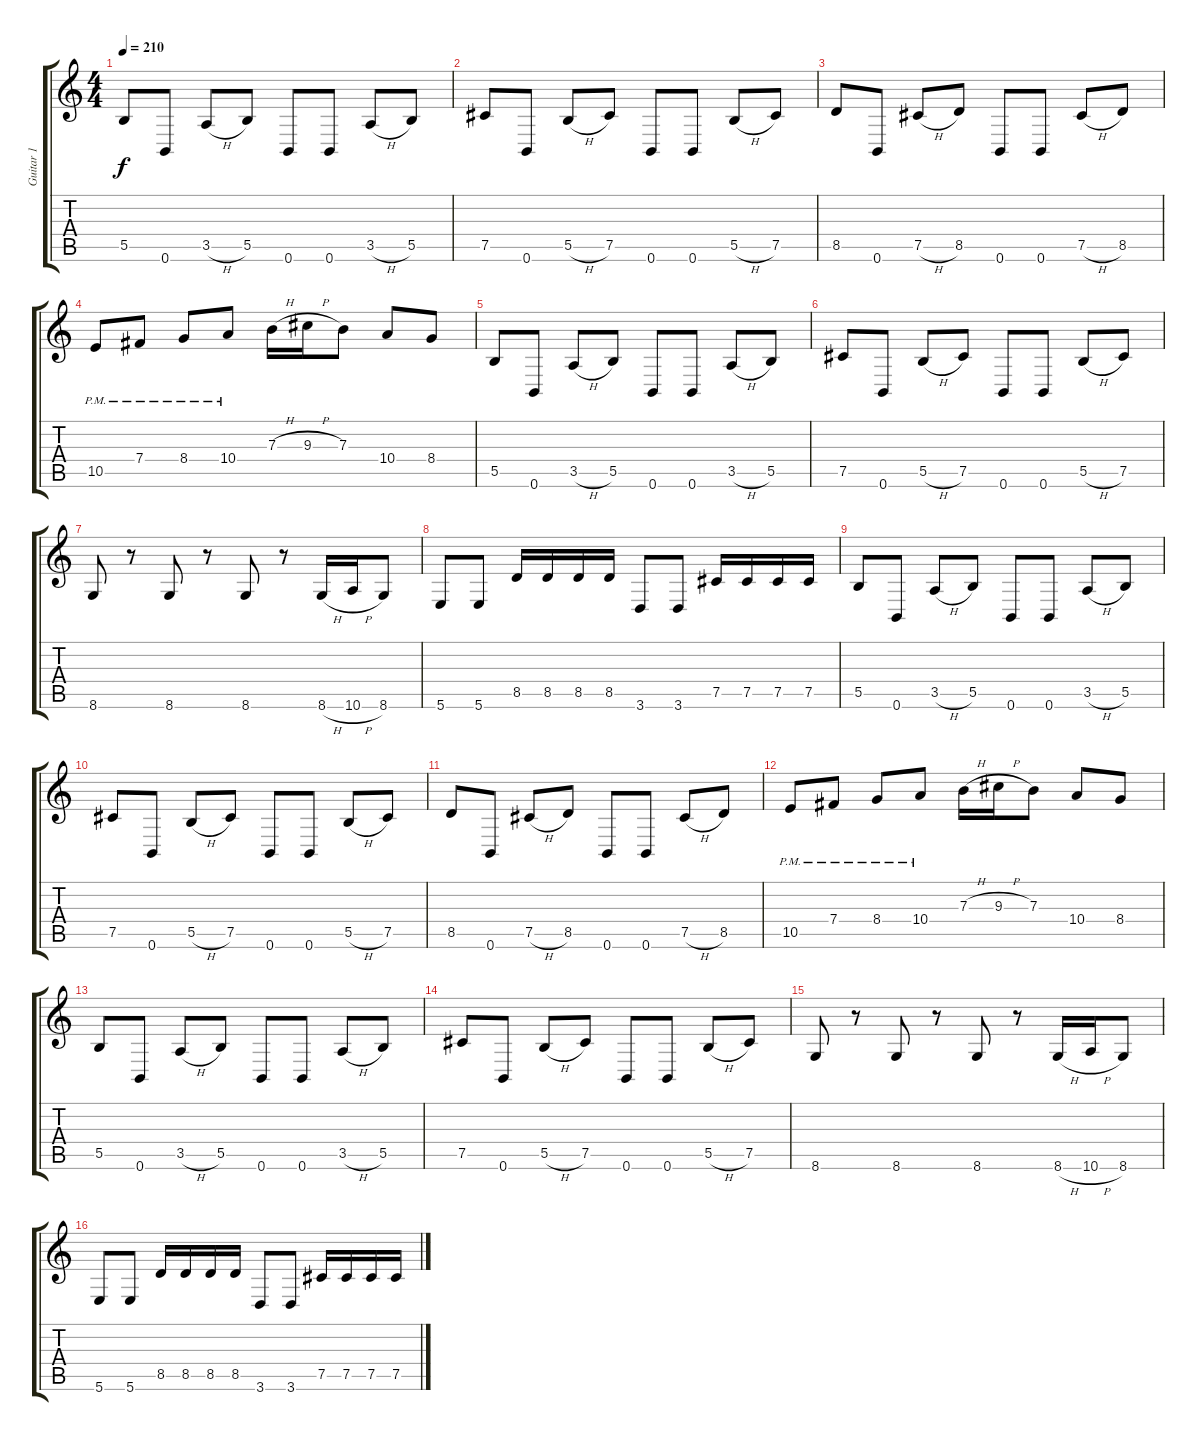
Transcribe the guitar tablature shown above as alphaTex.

\track ("Guitar 1" "Guitar 1") {instrument distortionguitar}
\staff {score tabs}
\tuning (Db4 Ab3 E3 B2 Gb2 B1) {hide}
\ts (4 4)
\tempo 210
\clef g2
\ks c
5.5.8{dy f} 0.6.8 3.5{h}.8 5.5.8 0.6.8 0.6.8 3.5{h}.8 5.5.8 |
7.5.8 0.6.8 5.5{h}.8 7.5.8 0.6.8 0.6.8 5.5{h}.8 7.5.8 |
8.5.8 0.6.8 7.5{h}.8 8.5.8 0.6.8 0.6.8 7.5{h}.8 8.5.8 |
10.5{pm}.8 7.4{pm}.8 8.4{pm}.8 10.4{pm}.8 7.3{h}.16 9.3{h}.16 7.3.8 10.4.8 8.4.8 |
5.5.8 0.6.8 3.5{h}.8 5.5.8 0.6.8 0.6.8 3.5{h}.8 5.5.8 |
7.5.8 0.6.8 5.5{h}.8 7.5.8 0.6.8 0.6.8 5.5{h}.8 7.5.8 |
8.6.8 r.8 8.6.8 r.8 8.6.8 r.8 8.6{h}.16 10.6{h}.16 8.6.8 |
5.6.8 5.6.8 8.5.16 8.5.16 8.5.16 8.5.16 3.6.8 3.6.8 7.5.16 7.5.16 7.5.16 7.5.16 |
5.5.8 0.6.8 3.5{h}.8 5.5.8 0.6.8 0.6.8 3.5{h}.8 5.5.8 |
7.5.8 0.6.8 5.5{h}.8 7.5.8 0.6.8 0.6.8 5.5{h}.8 7.5.8 |
8.5.8 0.6.8 7.5{h}.8 8.5.8 0.6.8 0.6.8 7.5{h}.8 8.5.8 |
10.5{pm}.8 7.4{pm}.8 8.4{pm}.8 10.4{pm}.8 7.3{h}.16 9.3{h}.16 7.3.8 10.4.8 8.4.8 |
5.5.8 0.6.8 3.5{h}.8 5.5.8 0.6.8 0.6.8 3.5{h}.8 5.5.8 |
7.5.8 0.6.8 5.5{h}.8 7.5.8 0.6.8 0.6.8 5.5{h}.8 7.5.8 |
8.6.8 r.8 8.6.8 r.8 8.6.8 r.8 8.6{h}.16 10.6{h}.16 8.6.8 |
5.6.8 5.6.8 8.5.16 8.5.16 8.5.16 8.5.16 3.6.8 3.6.8 7.5.16 7.5.16 7.5.16 7.5.16
